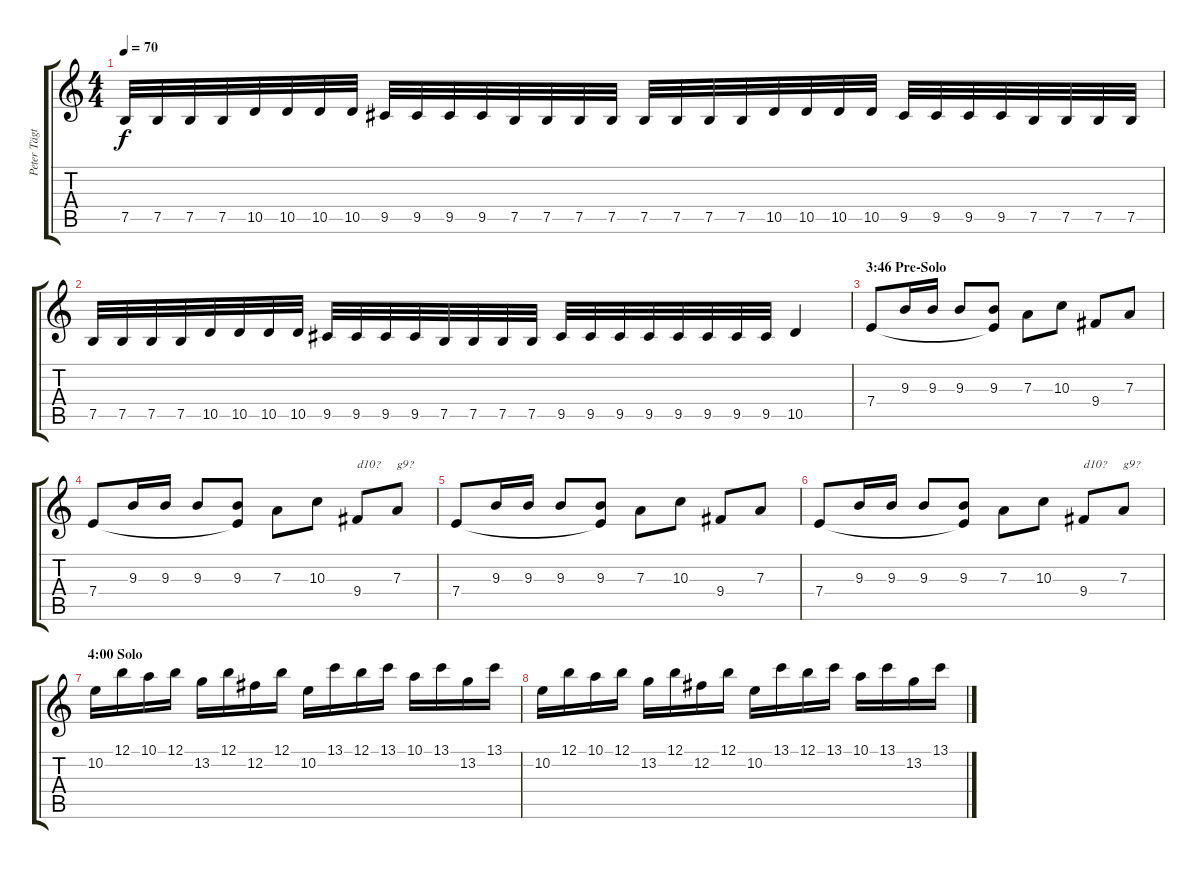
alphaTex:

\track ("Peter Tägtgren (Lead Guitar)" "Peter Tägt") {instrument distortionguitar}
\staff {score tabs}
\tuning (B3 Gb3 D3 A2 E2 B1) {hide}
\ts (4 4)
\tempo 70
\clef g2
\ks c
7.5.32{dy f} 7.5.32 7.5.32 7.5.32 10.5.32 10.5.32 10.5.32 10.5.32 9.5.32 9.5.32 9.5.32 9.5.32 7.5.32 7.5.32 7.5.32 7.5.32 7.5.32 7.5.32 7.5.32 7.5.32 10.5.32 10.5.32 10.5.32 10.5.32 9.5.32 9.5.32 9.5.32 9.5.32 7.5.32 7.5.32 7.5.32 7.5.32 |
7.5.32 7.5.32 7.5.32 7.5.32 10.5.32 10.5.32 10.5.32 10.5.32 9.5.32 9.5.32 9.5.32 9.5.32 7.5.32 7.5.32 7.5.32 7.5.32 9.5.32 9.5.32 9.5.32 9.5.32 9.5.32 9.5.32 9.5.32 9.5.32 10.5.4 |
\section ("" "3:46 Pre-Solo")
7.4.8 9.3.16 9.3.16 9.3.8 (9.3 7.4{t}).8 7.3.8 10.3.8 9.4.8 7.3.8 |
7.4.8 9.3.16 9.3.16 9.3.8 (9.3 7.4{t}).8 7.3.8 10.3.8 9.4.8{txt "d10?"} 7.3.8{txt "g9?"} |
7.4.8 9.3.16 9.3.16 9.3.8 (9.3 7.4{t}).8 7.3.8 10.3.8 9.4.8 7.3.8 |
7.4.8 9.3.16 9.3.16 9.3.8 (9.3 7.4{t}).8 7.3.8 10.3.8 9.4.8{txt "d10?"} 7.3.8{txt "g9?"} |
\section ("" "4:00 Solo")
10.2.16 12.1.16 10.1.16 12.1.16 13.2.16 12.1.16 12.2.16 12.1.16 10.2.16 13.1.16 12.1.16 13.1.16 10.1.16 13.1.16 13.2.16 13.1.16 |
10.2.16 12.1.16 10.1.16 12.1.16 13.2.16 12.1.16 12.2.16 12.1.16 10.2.16 13.1.16 12.1.16 13.1.16 10.1.16 13.1.16 13.2.16 13.1.16
